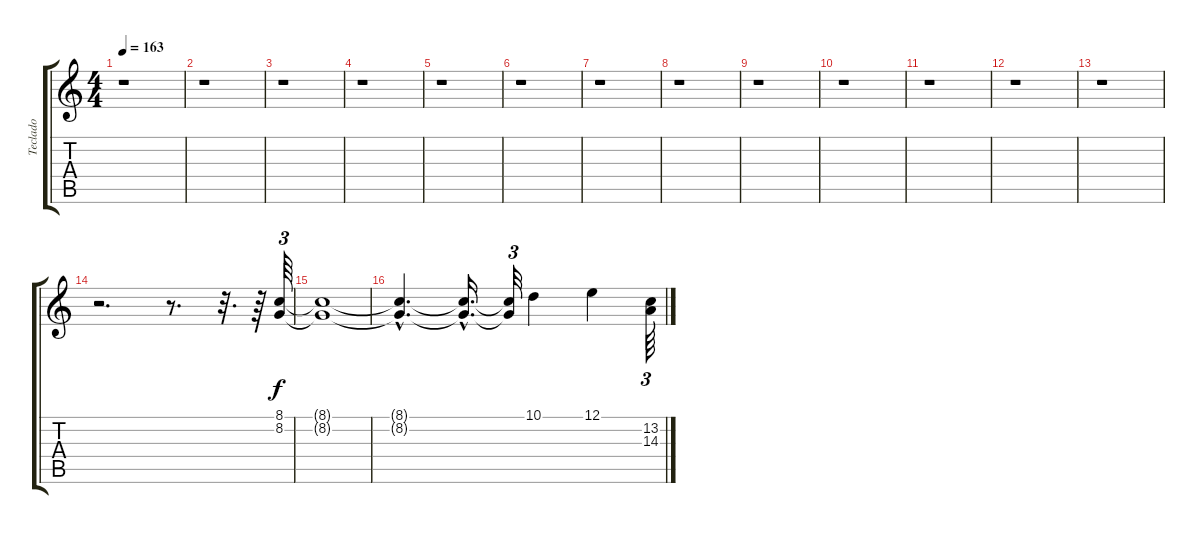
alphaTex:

\track ("Teclado" "Teclado") {instrument flute}
\staff {score tabs}
\tuning (E4 B3 G3 D3 A2 E2) {hide}
\ts (4 4)
\tempo 163
\clef g2
\ks c
r.1{dy f} |
r.1 |
r.1 |
r.1 |
r.1 |
r.1 |
r.1 |
r.1 |
r.1 |
r.1 |
r.1 |
r.1 |
r.1 |
r.2{d} r.8{d} r.32{d} r.64 (8.1 8.2).64{tu (3 2)} |
(8.1{t} 8.2{t}).1 |
(8.1{hac t} 8.2{hac t}).4{d} (8.1{hac t} 8.2{hac t}).16{d} (8.1{t} 8.2{t}).32{tu (3 2)} 10.1.4 12.1.4 (13.2 14.3).64{tu (3 2)}
